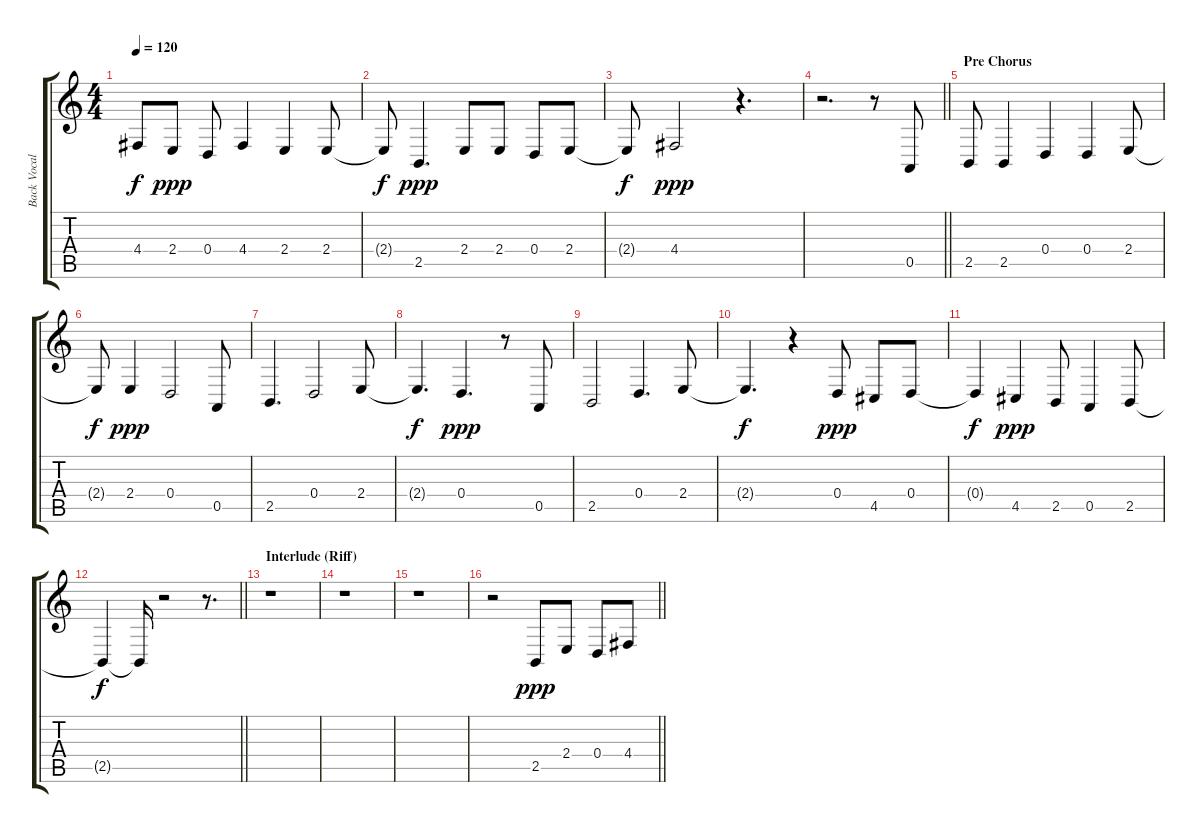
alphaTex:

\track ("Back Vocalist" "Back Vocal") {instrument lead2sawtooth}
\staff {score tabs}
\tuning (E4 B3 G3 D3 A2 E2) {hide}
\ts (4 4)
\tempo 120
\clef g2
\ks c
4.4{t}.8{dy f} 2.4.8{dy ppp} 0.4.8 4.4.4 2.4.4 2.4.8 |
2.4{t}.8{dy f} 2.5.4{d dy ppp} 2.4.8 2.4.8 0.4.8 2.4.8 |
2.4{t}.8{dy f} 4.4.2{dy ppp} r.4{d} |
\barLineRight lightlight
r.2{d} r.8 0.5.8 |
\section ("" "Pre Chorus")
2.5.8 2.5.4 0.4.4 0.4.4 2.4.8 |
2.4{t}.8{dy f} 2.4.4{dy ppp} 0.4.2 0.5.8 |
2.5.4{d} 0.4.2 2.4.8 |
2.4{t}.4{d dy f} 0.4.4{d dy ppp} r.8 0.5.8 |
2.5.2 0.4.4{d} 2.4.8 |
2.4{t}.4{d dy f} r.4 0.4.8{dy ppp} 4.5.8 0.4.8 |
0.4{t}.4{dy f} 4.5.4{dy ppp} 2.5.8 0.5.4 2.5.8 |
\barLineRight lightlight
2.5{t}.4{dy f} 2.5{t}.16 r.2 r.8{d} |
\section ("" "Interlude (Riff)")
r.1 |
r.1 |
r.1 |
\barLineRight lightlight
r.2 2.5.8{dy ppp} 2.4.8 0.4.8 4.4.8
